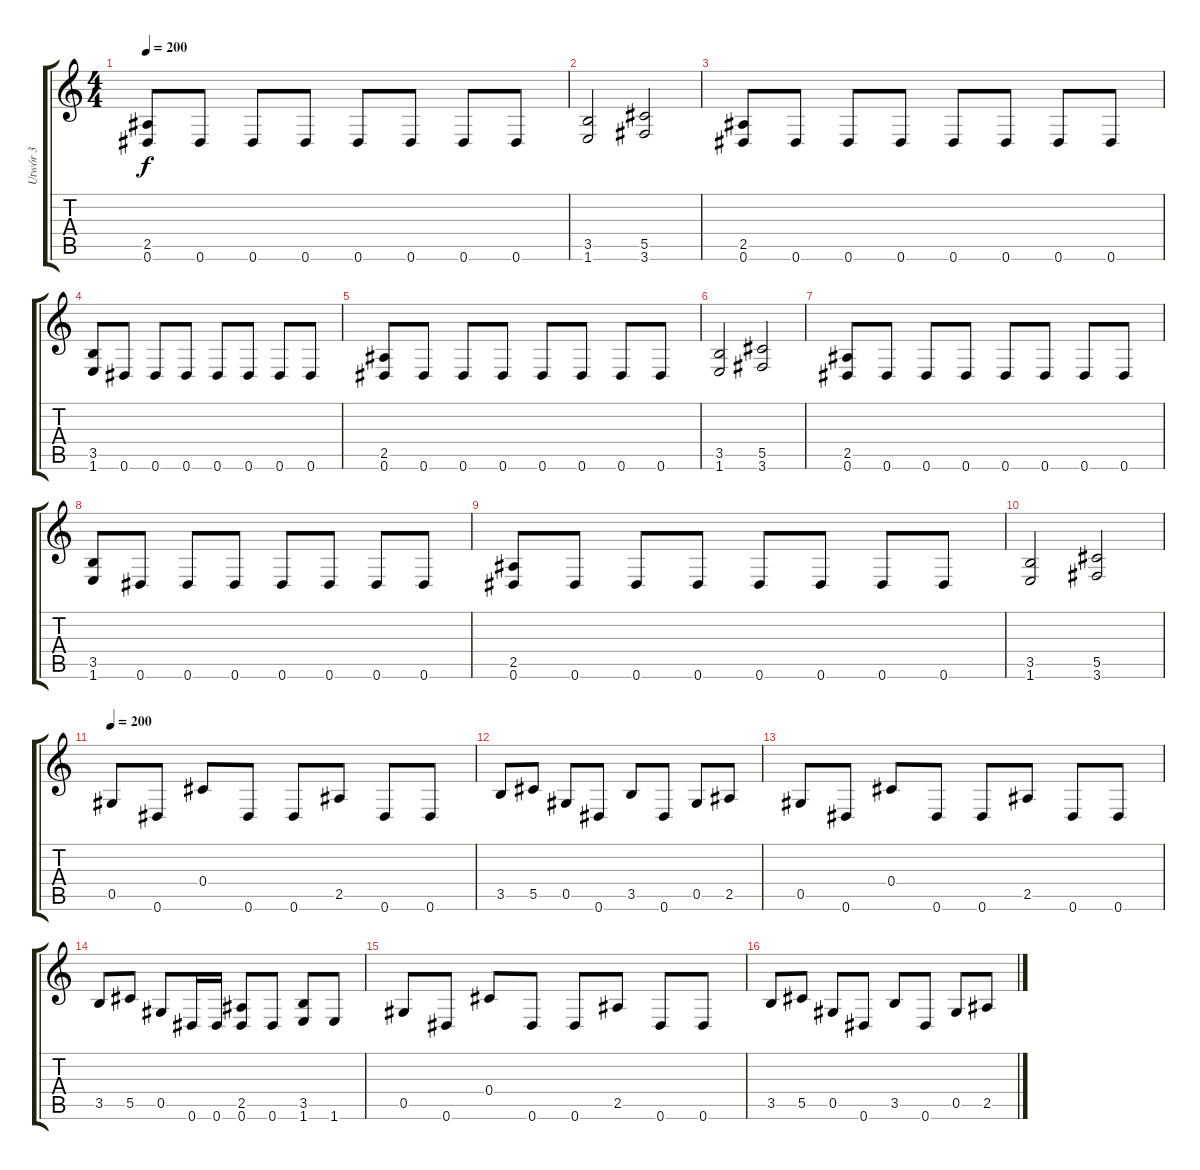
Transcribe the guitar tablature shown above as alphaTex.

\track ("Utwór 3" "Utwór 3") {instrument distortionguitar}
\staff {score tabs}
\tuning (Eb4 Bb3 Gb3 Db3 Ab2 Eb2) {hide}
\ts (4 4)
\tempo 200
\clef g2
\ks c
(2.5 0.6).8{dy f} 0.6.8 0.6.8 0.6.8 0.6.8 0.6.8 0.6.8 0.6.8 |
(3.5 1.6).2 (5.5 3.6).2 |
(2.5 0.6).8 0.6.8 0.6.8 0.6.8 0.6.8 0.6.8 0.6.8 0.6.8 |
(3.5 1.6).8 0.6.8 0.6.8 0.6.8 0.6.8 0.6.8 0.6.8 0.6.8 |
(2.5 0.6).8 0.6.8 0.6.8 0.6.8 0.6.8 0.6.8 0.6.8 0.6.8 |
(3.5 1.6).2 (5.5 3.6).2 |
(2.5 0.6).8 0.6.8 0.6.8 0.6.8 0.6.8 0.6.8 0.6.8 0.6.8 |
(3.5 1.6).8 0.6.8 0.6.8 0.6.8 0.6.8 0.6.8 0.6.8 0.6.8 |
(2.5 0.6).8 0.6.8 0.6.8 0.6.8 0.6.8 0.6.8 0.6.8 0.6.8 |
(3.5 1.6).2 (5.5 3.6).2 |
\tempo 200
0.5.8 0.6.8 0.4.8 0.6.8 0.6.8 2.5.8 0.6.8 0.6.8 |
3.5.8 5.5.8 0.5.8 0.6.8 3.5.8 0.6.8 0.5.8 2.5.8 |
0.5.8 0.6.8 0.4.8 0.6.8 0.6.8 2.5.8 0.6.8 0.6.8 |
3.5.8 5.5.8 0.5.8 0.6.16 0.6.16 (2.5 0.6).8 0.6.8 (3.5 1.6).8 1.6.8 |
0.5.8 0.6.8 0.4.8 0.6.8 0.6.8 2.5.8 0.6.8 0.6.8 |
3.5.8 5.5.8 0.5.8 0.6.8 3.5.8 0.6.8 0.5.8 2.5.8
